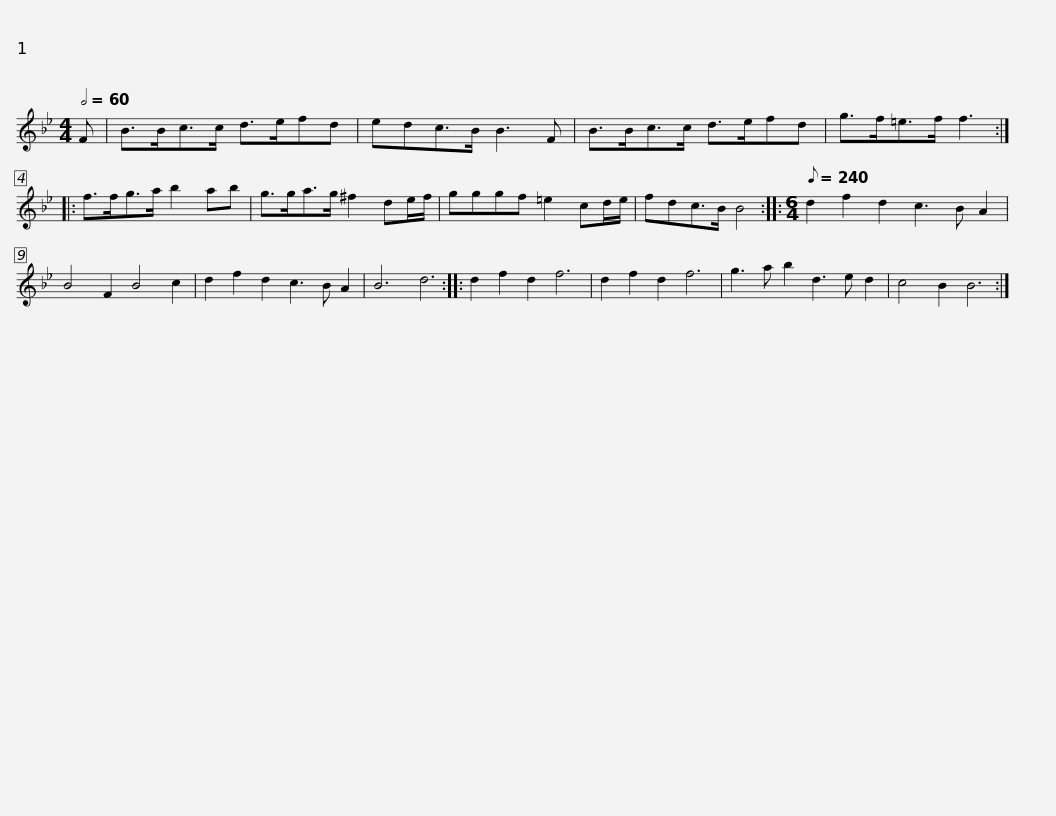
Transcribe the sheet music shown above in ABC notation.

X:1
L:1/8
Q:1/2=60
M:4/4
I:linebreak $
K:Gmin
V:1 treble
V:1
 F | B>Bc>c d>efd | edc>B B3 F | B>Bc>c d>efd | g>f=e>f f3 ::$ %5
 f>fg>a b2 ab | g>ga>g ^f2 de/f/ | gggf =e2 cd/e/ | fdc>B B4 ::[M:6/4][Q:1/8=240] d2 f2 d2 c3 B A2 |$ %10
 B4 F2 B4 c2 | d2 f2 d2 c3 B A2 | B6 d6 :: d2 f2 d2 f6 | d2 f2 d2 f6 | %15
 g3 a b2 d3 e d2 | c4 B2 B6 :| %17
